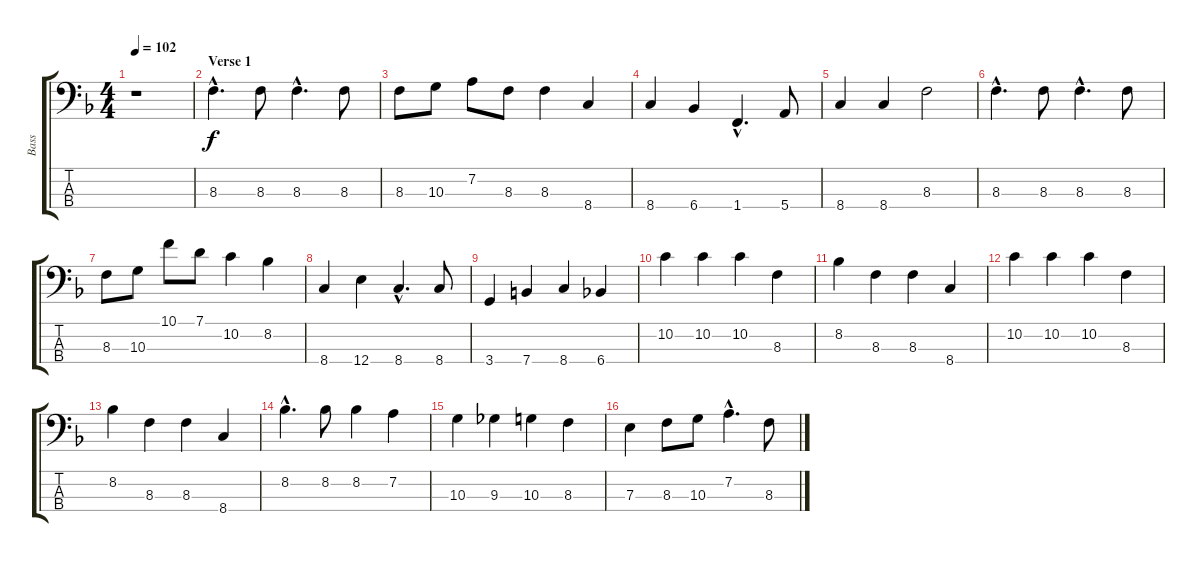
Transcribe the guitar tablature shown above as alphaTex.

\track ("Bass" "Bass") {instrument fretlessbass}
\staff {score tabs}
\tuning (G2 D2 A1 E1) {hide}
\ts (4 4)
\tempo 102
\clef f4
\ks f
r.1{dy f instrument fretlessbass} |
\section ("" "Verse 1")
8.3{hac}.4{d} 8.3.8 8.3{hac}.4{d} 8.3.8 |
8.3.8 10.3.8 7.2.8 8.3.8 8.3.4 8.4.4 |
8.4.4 6.4.4 1.4{hac}.4{d} 5.4.8 |
8.4.4 8.4.4 8.3.2 |
8.3{hac}.4{d} 8.3.8 8.3{hac}.4{d} 8.3.8 |
8.3.8 10.3.8 10.1.8 7.1.8 10.2.4 8.2.4 |
8.4.4 12.4.4 8.4{hac}.4{d} 8.4.8 |
3.4.4 7.4.4 8.4.4 6.4.4 |
10.2.4 10.2.4 10.2.4 8.3.4 |
8.2.4 8.3.4 8.3.4 8.4.4 |
10.2.4 10.2.4 10.2.4 8.3.4 |
8.2.4 8.3.4 8.3.4 8.4.4 |
8.2{hac}.4{d} 8.2.8 8.2.4 7.2.4 |
10.3.4 9.3.4 10.3.4 8.3.4 |
7.3.4 8.3.8 10.3.8 7.2{hac}.4{d} 8.3.8
